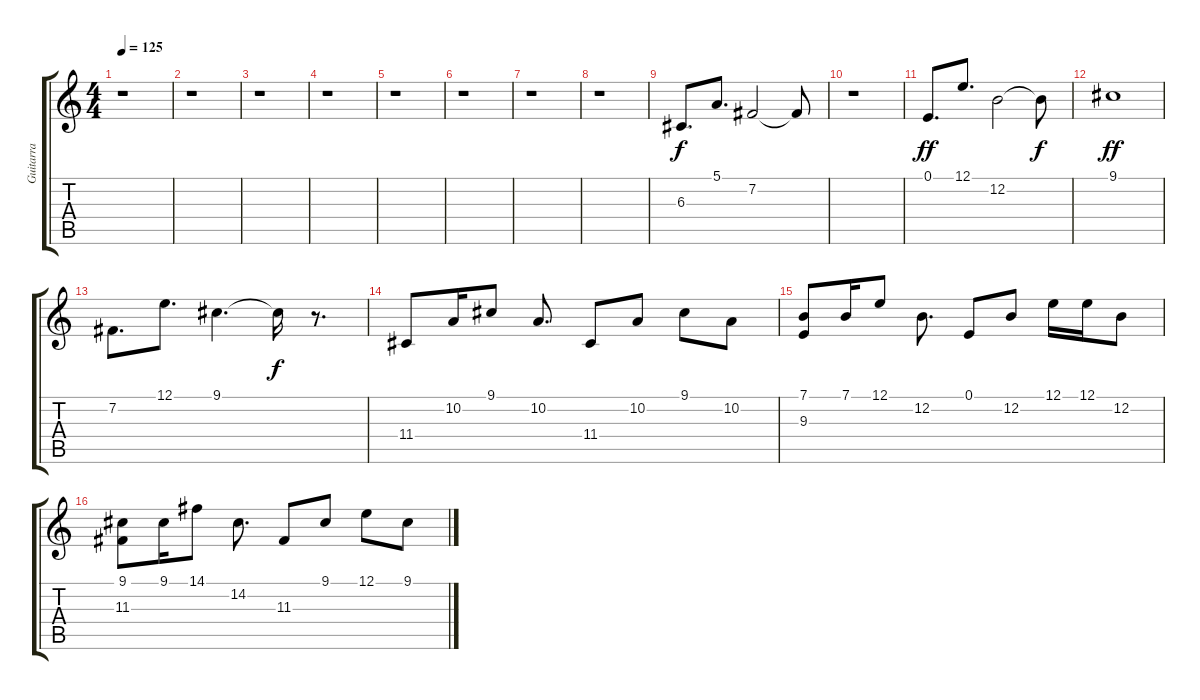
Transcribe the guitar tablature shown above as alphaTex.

\track ("Guitarra" "Guitarra") {instrument stringensemble1}
\staff {score tabs}
\tuning (E4 B3 G3 D3 A2 E2) {hide}
\ts (4 4)
\tempo 125
\clef g2
\ks c
r.1{dy f} |
r.1 |
r.1 |
r.1 |
r.1 |
r.1 |
r.1 |
r.1 |
6.3.8{d instrument electricguitarclean} 5.1.8{d} 7.2.2 7.2{t}.8 |
r.1 |
0.1.8{d dy ff} 12.1.8{d} 12.2.2 12.2{t}.8{dy f} |
9.1.1{dy ff} |
7.2.8{d} 12.1.8{d} 9.1.4{d} 9.1{t}.16{dy f} r.8{d} |
11.4.8 10.2.16 9.1.8 10.2.8{d} 11.4.8 10.2.8 9.1.8 10.2.8 |
(7.1 9.3).8 7.1.16 12.1.8 12.2.8{d} 0.1.8 12.2.8 12.1.16 12.1.16 12.2.8 |
(9.1 11.3).8 9.1.16 14.1.8 14.2.8{d} 11.3.8 9.1.8 12.1.8 9.1.8
